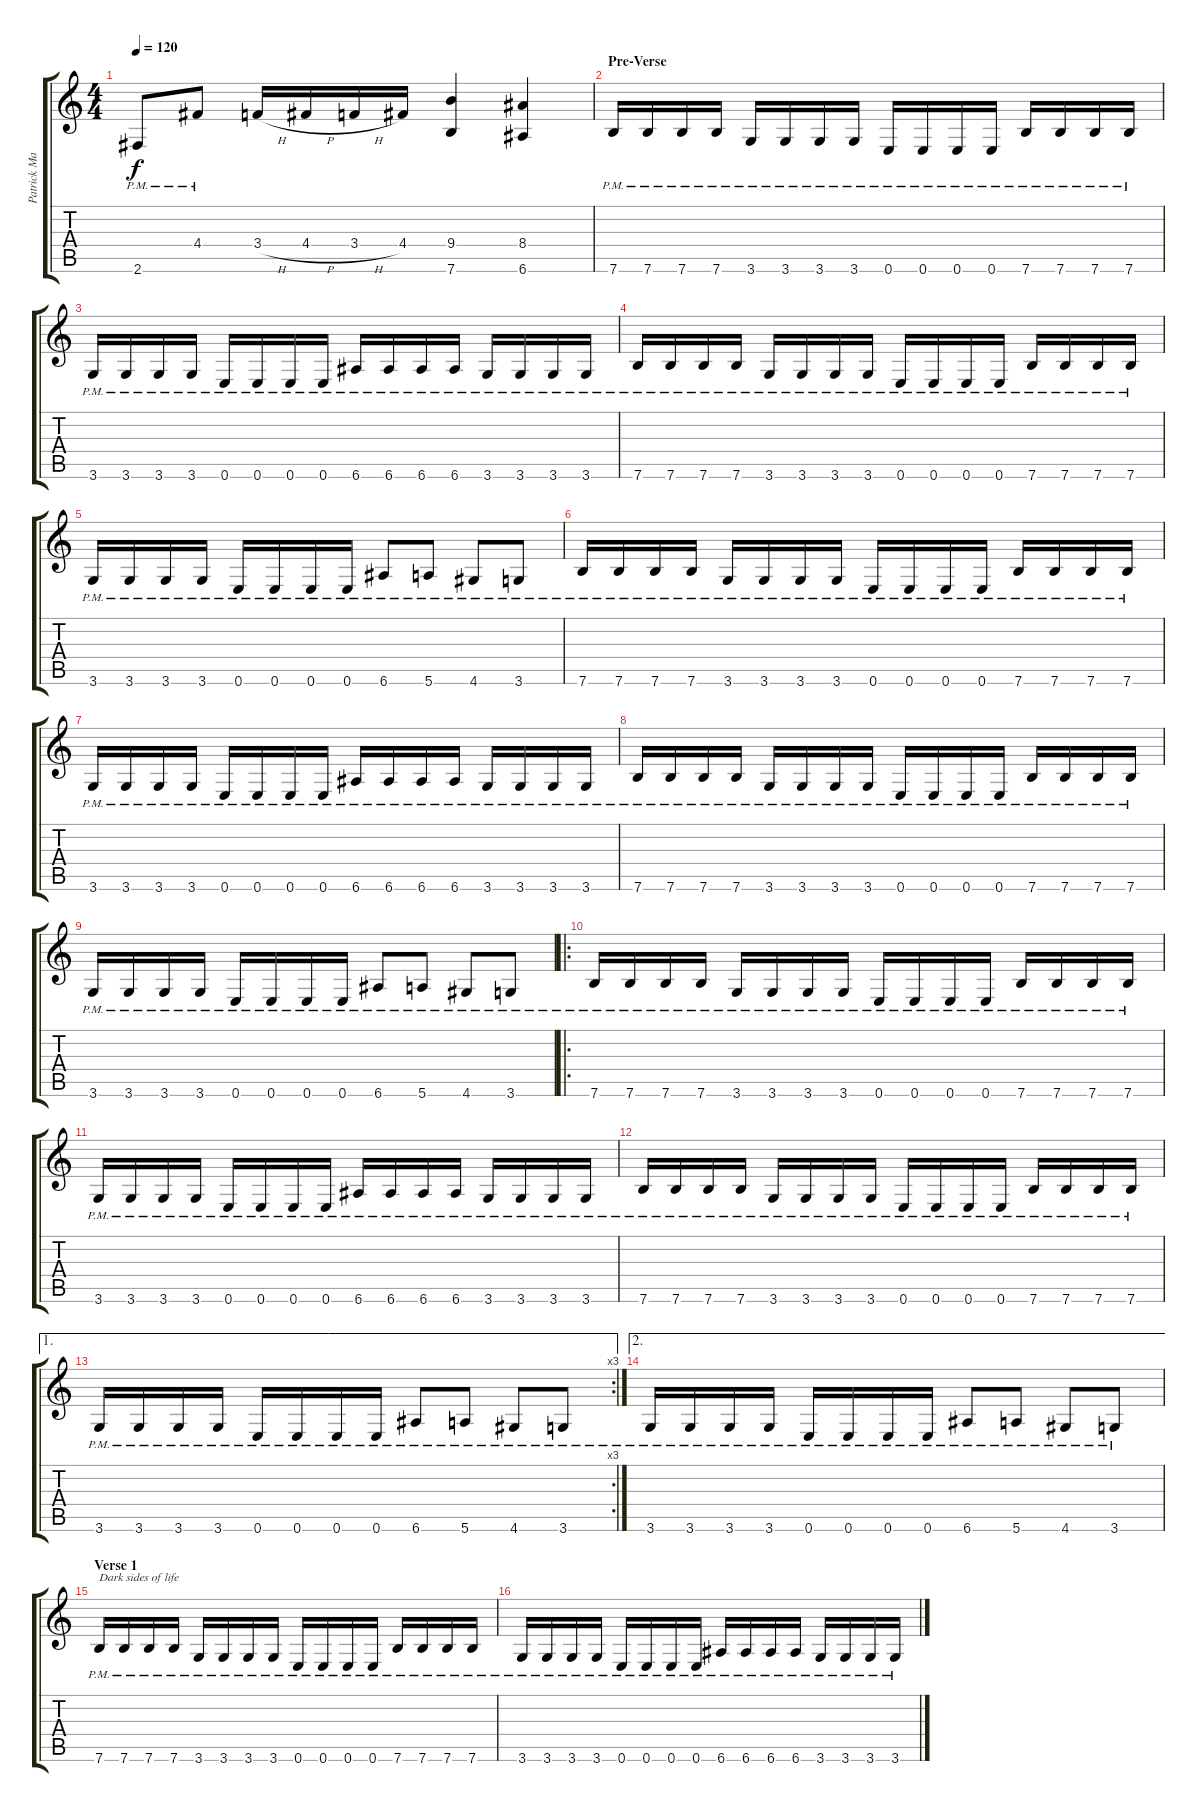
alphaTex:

\track ("Patrick Mameli " "Patrick Ma") {instrument distortionguitar}
\staff {score tabs}
\tuning (E4 B3 G3 D3 A2 E2) {hide}
\ts (4 4)
\tempo 120
\clef g2
\ks c
2.6{pm}.8{dy f} 4.4{pm}.8 3.4{h}.16 4.4{h}.16 3.4{h}.16 4.4.16 (9.4 7.6).4 (8.4 6.6).4 |
\section ("" "Pre-Verse")
7.6{pm}.16 7.6{pm}.16 7.6{pm}.16 7.6{pm}.16 3.6{pm}.16 3.6{pm}.16 3.6{pm}.16 3.6{pm}.16 0.6{pm}.16 0.6{pm}.16 0.6{pm}.16 0.6{pm}.16 7.6{pm}.16 7.6{pm}.16 7.6{pm}.16 7.6{pm}.16 |
3.6{pm}.16 3.6{pm}.16 3.6{pm}.16 3.6{pm}.16 0.6{pm}.16 0.6{pm}.16 0.6{pm}.16 0.6{pm}.16 6.6{pm}.16 6.6{pm}.16 6.6{pm}.16 6.6{pm}.16 3.6{pm}.16 3.6{pm}.16 3.6{pm}.16 3.6{pm}.16 |
7.6{pm}.16 7.6{pm}.16 7.6{pm}.16 7.6{pm}.16 3.6{pm}.16 3.6{pm}.16 3.6{pm}.16 3.6{pm}.16 0.6{pm}.16 0.6{pm}.16 0.6{pm}.16 0.6{pm}.16 7.6{pm}.16 7.6{pm}.16 7.6{pm}.16 7.6{pm}.16 |
3.6{pm}.16 3.6{pm}.16 3.6{pm}.16 3.6{pm}.16 0.6{pm}.16 0.6{pm}.16 0.6{pm}.16 0.6{pm}.16 6.6{pm}.8 5.6{pm}.8 4.6{pm}.8 3.6{pm}.8 |
7.6{pm}.16 7.6{pm}.16 7.6{pm}.16 7.6{pm}.16 3.6{pm}.16 3.6{pm}.16 3.6{pm}.16 3.6{pm}.16 0.6{pm}.16 0.6{pm}.16 0.6{pm}.16 0.6{pm}.16 7.6{pm}.16 7.6{pm}.16 7.6{pm}.16 7.6{pm}.16 |
3.6{pm}.16 3.6{pm}.16 3.6{pm}.16 3.6{pm}.16 0.6{pm}.16 0.6{pm}.16 0.6{pm}.16 0.6{pm}.16 6.6{pm}.16 6.6{pm}.16 6.6{pm}.16 6.6{pm}.16 3.6{pm}.16 3.6{pm}.16 3.6{pm}.16 3.6{pm}.16 |
7.6{pm}.16 7.6{pm}.16 7.6{pm}.16 7.6{pm}.16 3.6{pm}.16 3.6{pm}.16 3.6{pm}.16 3.6{pm}.16 0.6{pm}.16 0.6{pm}.16 0.6{pm}.16 0.6{pm}.16 7.6{pm}.16 7.6{pm}.16 7.6{pm}.16 7.6{pm}.16 |
3.6{pm}.16 3.6{pm}.16 3.6{pm}.16 3.6{pm}.16 0.6{pm}.16 0.6{pm}.16 0.6{pm}.16 0.6{pm}.16 6.6{pm}.8 5.6{pm}.8 4.6{pm}.8 3.6{pm}.8 |
\ro
7.6{pm}.16 7.6{pm}.16 7.6{pm}.16 7.6{pm}.16 3.6{pm}.16 3.6{pm}.16 3.6{pm}.16 3.6{pm}.16 0.6{pm}.16 0.6{pm}.16 0.6{pm}.16 0.6{pm}.16 7.6{pm}.16 7.6{pm}.16 7.6{pm}.16 7.6{pm}.16 |
3.6{pm}.16 3.6{pm}.16 3.6{pm}.16 3.6{pm}.16 0.6{pm}.16 0.6{pm}.16 0.6{pm}.16 0.6{pm}.16 6.6{pm}.16 6.6{pm}.16 6.6{pm}.16 6.6{pm}.16 3.6{pm}.16 3.6{pm}.16 3.6{pm}.16 3.6{pm}.16 |
7.6{pm}.16 7.6{pm}.16 7.6{pm}.16 7.6{pm}.16 3.6{pm}.16 3.6{pm}.16 3.6{pm}.16 3.6{pm}.16 0.6{pm}.16 0.6{pm}.16 0.6{pm}.16 0.6{pm}.16 7.6{pm}.16 7.6{pm}.16 7.6{pm}.16 7.6{pm}.16 |
\ae 1
\rc 3
3.6{pm}.16 3.6{pm}.16 3.6{pm}.16 3.6{pm}.16 0.6{pm}.16 0.6{pm}.16 0.6{pm}.16 0.6{pm}.16 6.6{pm}.8 5.6{pm}.8 4.6{pm}.8 3.6{pm}.8 |
\ae 2
3.6{pm}.16 3.6{pm}.16 3.6{pm}.16 3.6{pm}.16 0.6{pm}.16 0.6{pm}.16 0.6{pm}.16 0.6{pm}.16 6.6{pm}.8 5.6{pm}.8 4.6{pm}.8 3.6{pm}.8 |
\section ("" "Verse 1")
7.6{pm}.16{txt "Dark sides of life"} 7.6{pm}.16 7.6{pm}.16 7.6{pm}.16 3.6{pm}.16 3.6{pm}.16 3.6{pm}.16 3.6{pm}.16 0.6{pm}.16 0.6{pm}.16 0.6{pm}.16 0.6{pm}.16 7.6{pm}.16 7.6{pm}.16 7.6{pm}.16 7.6{pm}.16 |
3.6{pm}.16 3.6{pm}.16 3.6{pm}.16 3.6{pm}.16 0.6{pm}.16 0.6{pm}.16 0.6{pm}.16 0.6{pm}.16 6.6{pm}.16 6.6{pm}.16 6.6{pm}.16 6.6{pm}.16 3.6{pm}.16 3.6{pm}.16 3.6{pm}.16 3.6{pm}.16
